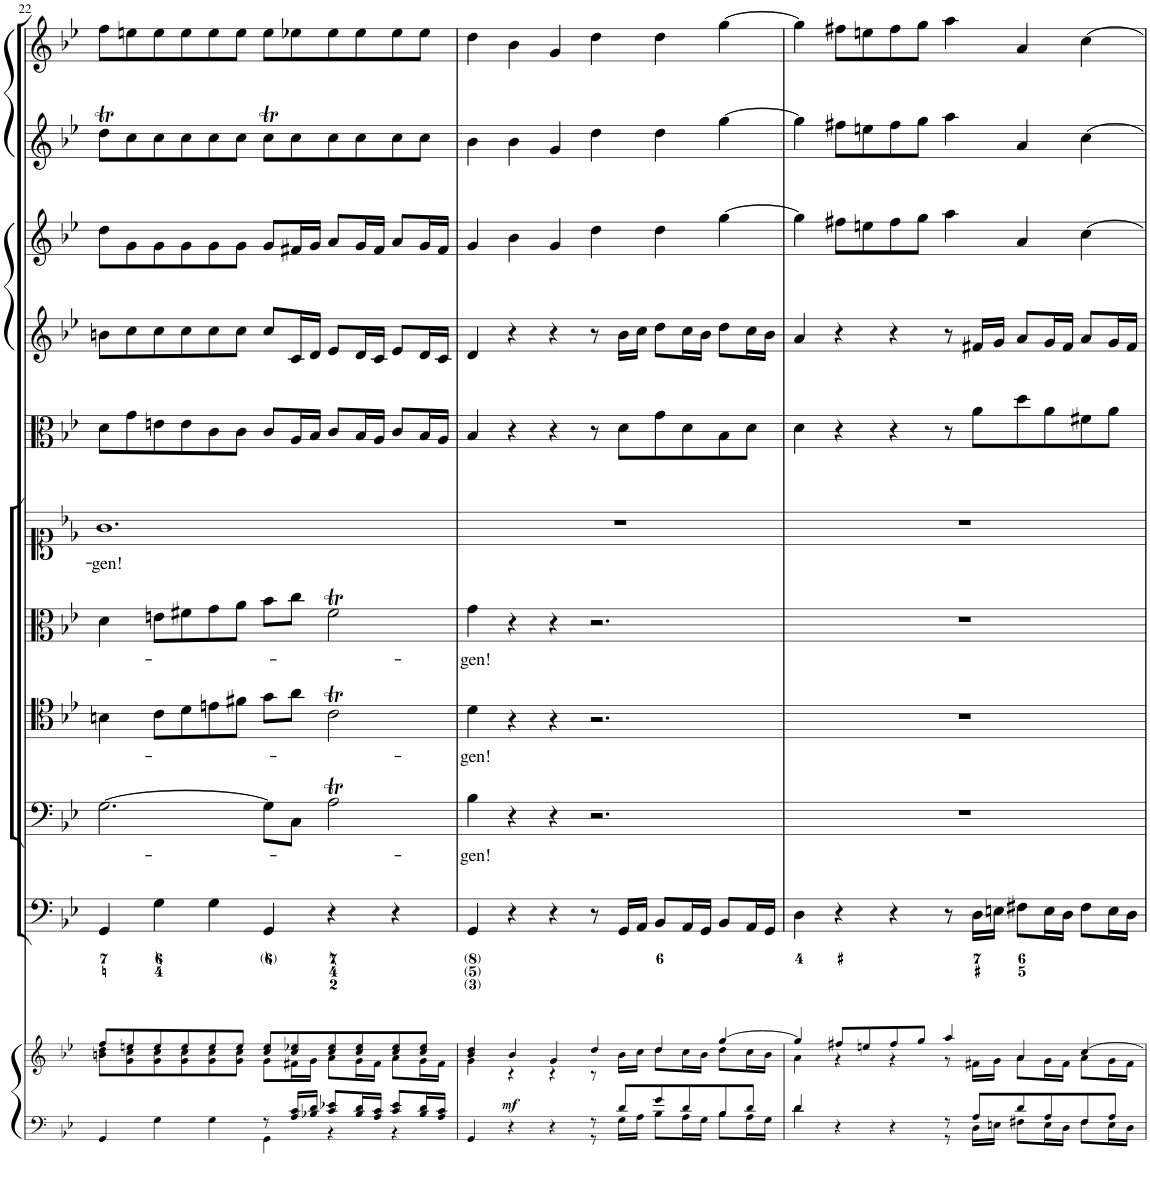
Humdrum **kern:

**kern	**kern	**dynam	**kern	**kern	**text	**kern	**text	**kern	**text	**kern	**text	**kern	**kern	**kern	**kern	**kern
*part11	*part11	*part11	*part10	*part9	*part9	*part8	*part8	*part7	*part7	*part6	*part6	*part5	*part4	*part3	*part2	*part1
*staff12	*staff11	*staff11/12	*staff10	*staff9	*staff9	*staff8	*staff8	*staff7	*staff7	*staff6	*staff6	*staff5	*staff4	*staff3	*staff2	*staff1
*I"Piano reduction	*	*	*I"Continuo	*I"Basso	*	*I"Tenore	*	*I"Alto	*	*I"Soprano Corno col Soprano	*	*I"Viola	*I"Violino II	*I"Violino I	*I"Oboe II	*I"Oboe I
*I'Pno	*	*	*	*	*	*	*	*	*	*	*	*I'Vla	*I'Vln	*I'Vln	*I'Ob	*I'Ob
!!LO:PB:g=z
*clefF4	*clefG2	*	*clefF4	*clefF4	*	*clefC4	*	*clefC3	*	*clefC1	*	*clefC3	*clefG2	*clefG2	*clefG2	*clefG2
*k[b-e-]	*k[b-e-]	*	*k[b-e-]	*k[b-e-]	*	*k[b-e-]	*	*k[b-e-]	*	*k[b-e-]	*	*k[b-e-]	*k[b-e-]	*k[b-e-]	*k[b-e-]	*k[b-e-]
*M6/4	*M6/4	*	*M6/4	*M6/4	*	*M6/4	*	*M6/4	*	*M6/4	*	*M6/4	*M6/4	*M6/4	*M6/4	*M6/4
=22	=22	=22	=22	=22	=22	=22	=22	=22	=22	=22	=22	=22	=22	=22	=22	=22
*^	*^	*	*	*	*	*	*	*	*	*	*	*	*	*	*	*
!	!	!	!	!	!	!	!	!	!	!	!	!	!LO:LY:b	!	!	!	!	!
2.ryy	4GG/	8ff/L	8bn\ 8dd\L	.	4GG/	[2.G\	.	4Bn\	.	4d\	.	1.g	-gen!	8d\L	8bn\L	8dd\L	8ddt\L	8ff\L
.	.	8een/	8g\ 8cc\	.	.	.	.	.	.	.	.	.	.	8g\	8cc\	8g\	8cc\	8een\
.	4G\	8ee/	8g\ 8cc\	.	4G\	.	.	8c\L	.	8en\L	.	.	.	8en\	8cc\	8g\	8cc\	8ee\
.	.	8ee/	8g\ 8cc\	.	.	.	.	8d\	.	8f#X\	.	.	.	8e\	8cc\	8g\	8cc\	8ee\
.	4G\	8ee/	8g\ 8cc\	.	4G\	.	.	8en\	.	8g\	.	.	.	8c\	8cc\	8g\	8cc\	8ee\
.	.	8ee/J	8g\ 8cc\J	.	.	.	.	8f#X\J	.	8a\J	.	.	.	8c\J	8cc\J	8g\J	8cc\J	8ee\J
8r	4GG\	8cc/ 8ee/L	8g\L	.	4GG/	8G\L]	.	8g\L	.	8b-\L	.	.	.	8c/L	8cc/L	8g/L	8ccT\L	8ee\L
16A/ 16c/LL	.	8cc/ 8ee-X/	16f#X\L	.	.	8C\J	.	8a\J	.	8cc\J	.	.	.	16A/L	16c/L	16f#X/L	8cc\	8ee-X\
16B-X/ 16d/JJ	.	.	16g\JJ	.	.	.	.	.	.	.	.	.	.	16B-/JJ	16d/JJ	16g/JJ	.	.
8c/ 8e-X/L	4r	8cc/ 8ee-/	8a\L	.	4r	2At\	.	2cT\	.	2f#t\	.	.	.	8c/L	8e-/L	8a/L	8cc\	8ee-\
16B-/ 16d/L	.	8cc/ 8ee-/	16g\L	.	.	.	.	.	.	.	.	.	.	16B-/L	16d/L	16g/L	8cc\	8ee-\
16A/ 16c/JJ	.	.	16f#\JJ	.	.	.	.	.	.	.	.	.	.	16A/JJ	16c/JJ	16f#/JJ	.	.
8c/ 8e-/L	4r	8cc/ 8ee-/	8a\L	.	4r	.	.	.	.	.	.	.	.	8c/L	8e-/L	8a/L	8cc\	8ee-\
16B-/ 16d/L	.	8cc/ 8ee-/J	16g\L	.	.	.	.	.	.	.	.	.	.	16B-/L	16d/L	16g/L	8cc\J	8ee-\J
16A/ 16c/JJ	.	.	16f#\JJ	.	.	.	.	.	.	.	.	.	.	16A/JJ	16c/JJ	16f#/JJ	.	.
=23	=23	=23	=23	=23	=23	=23	=23	=23	=23	=23	=23	=23	=23	=23	=23	=23	=23	=23
!	!	!	!	!	!	!	!LO:LY:b	!	!LO:LY:b	!	!LO:LY:b	!	!	!	!	!	!	!
4GG/	4ryy	4b-/ 4dd/	4g\	.	4GG/	4B-\	-gen!	4d\	-gen!	4g\	-gen!	1.r	.	4B-/	4d/	4g/	4b-\	4dd\
!	!	!	!	!LO:DY:b	!	!	!	!	!	!	!	!	!	!	!	!	!	!
4r	4ryy	4b-/	4r	mf	4r	4r	.	4r	.	4r	.	.	.	4r	4r	4b-\	4b-\	4b-\
4r	4ryy	4g/	4r	.	4r	4r	.	4r	.	4r	.	.	.	4r	4r	4g/	4g/	4g/
8r	8r	4dd/	8r	.	8r	2.r	.	2.r	.	2.r	.	.	.	8r	8r	4dd\	4dd\	4dd\
8d/L	16G\LL	.	16b-\LL	.	16GG/LL	.	.	.	.	.	.	.	.	8d\L	16b-\LL	.	.	.
.	16A\JJ	.	16cc\JJ	.	16AA/JJ	.	.	.	.	.	.	.	.	.	16cc\JJ	.	.	.
8g/	8B-\L	4dd/	8dd\L	.	8BB-/L	.	.	.	.	.	.	.	.	8g\	8dd\L	4dd\	4dd\	4dd\
8d/	16A\L	.	16cc\L	.	16AA/L	.	.	.	.	.	.	.	.	8d\	16cc\L	.	.	.
.	16G\JJ	.	16b-\JJ	.	16GG/JJ	.	.	.	.	.	.	.	.	.	16b-\JJ	.	.	.
8B-/	8B-\L	[4gg/	8dd\L	.	8BB-/L	.	.	.	.	.	.	.	.	8B-\	8dd\L	[4gg\	[4gg\	[4gg\
8d/J	16A\L	.	16cc\L	.	16AA/L	.	.	.	.	.	.	.	.	8d\J	16cc\L	.	.	.
.	16G\JJ	.	16b-\JJ	.	16GG/JJ	.	.	.	.	.	.	.	.	.	16b-\JJ	.	.	.
=24	=24	=24	=24	=24	=24	=24	=24	=24	=24	=24	=24	=24	=24	=24	=24	=24	=24	=24
4d/	4d\	4gg/]	4a\	.	4D\	1.r	.	1.r	.	1.r	.	1.r	.	4d\	4a/	4gg\]	4gg\]	4gg\]
4r	4ryy	8ff#X/L	4r	.	4r	.	.	.	.	.	.	.	.	4r	4r	8ff#X\L	8ff#X\L	8ff#X\L
.	.	8een/	.	.	.	.	.	.	.	.	.	.	.	.	.	8een\	8een\	8een\
4r	4ryy	8ff#/	4r	.	4r	.	.	.	.	.	.	.	.	4r	4r	8ff#\	8ff#\	8ff#\
.	.	8gg/J	.	.	.	.	.	.	.	.	.	.	.	.	.	8gg\J	8gg\J	8gg\J
8r	8r	4aa/	8r	.	8r	.	.	.	.	.	.	.	.	8r	8r	4aa\	4aa\	4aa\
8A/L	16D\LL	.	16f#X\LL	.	16D\LL	.	.	.	.	.	.	.	.	8a\L	16f#X/LL	.	.	.
.	16En\JJ	.	16g\JJ	.	16En\JJ	.	.	.	.	.	.	.	.	.	16g/JJ	.	.	.
8d/	8F#X\L	4a/	8a\L	.	8F#X\L	.	.	.	.	.	.	.	.	8dd\	8a/L	4a/	4a/	4a/
8A/	16E\L	.	16g\L	.	16E\L	.	.	.	.	.	.	.	.	8a\	16g/L	.	.	.
.	16D\JJ	.	16f#\JJ	.	16D\JJ	.	.	.	.	.	.	.	.	.	16f#/JJ	.	.	.
8F#/	8F#\L	[4cc/	8a\L	.	8F#\L	.	.	.	.	.	.	.	.	8f#X\	8a/L	[4cc\	[4cc\	[4cc\
8A/J	16E\L	.	16g\L	.	16E\L	.	.	.	.	.	.	.	.	8a\J	16g/L	.	.	.
.	16D\JJ	.	16f#\JJ	.	16D\JJ	.	.	.	.	.	.	.	.	.	16f#/JJ	.	.	.
*v	*v	*	*	*	*	*	*	*	*	*	*	*	*	*	*	*	*	*
*	*v	*v	*	*	*	*	*	*	*	*	*	*	*	*	*	*	*
=	=	=	=	=	=	=	=	=	=	=	=	=	=	=	=	=
*-	*-	*-	*-	*-	*-	*-	*-	*-	*-	*-	*-	*-	*-	*-	*-	*-
